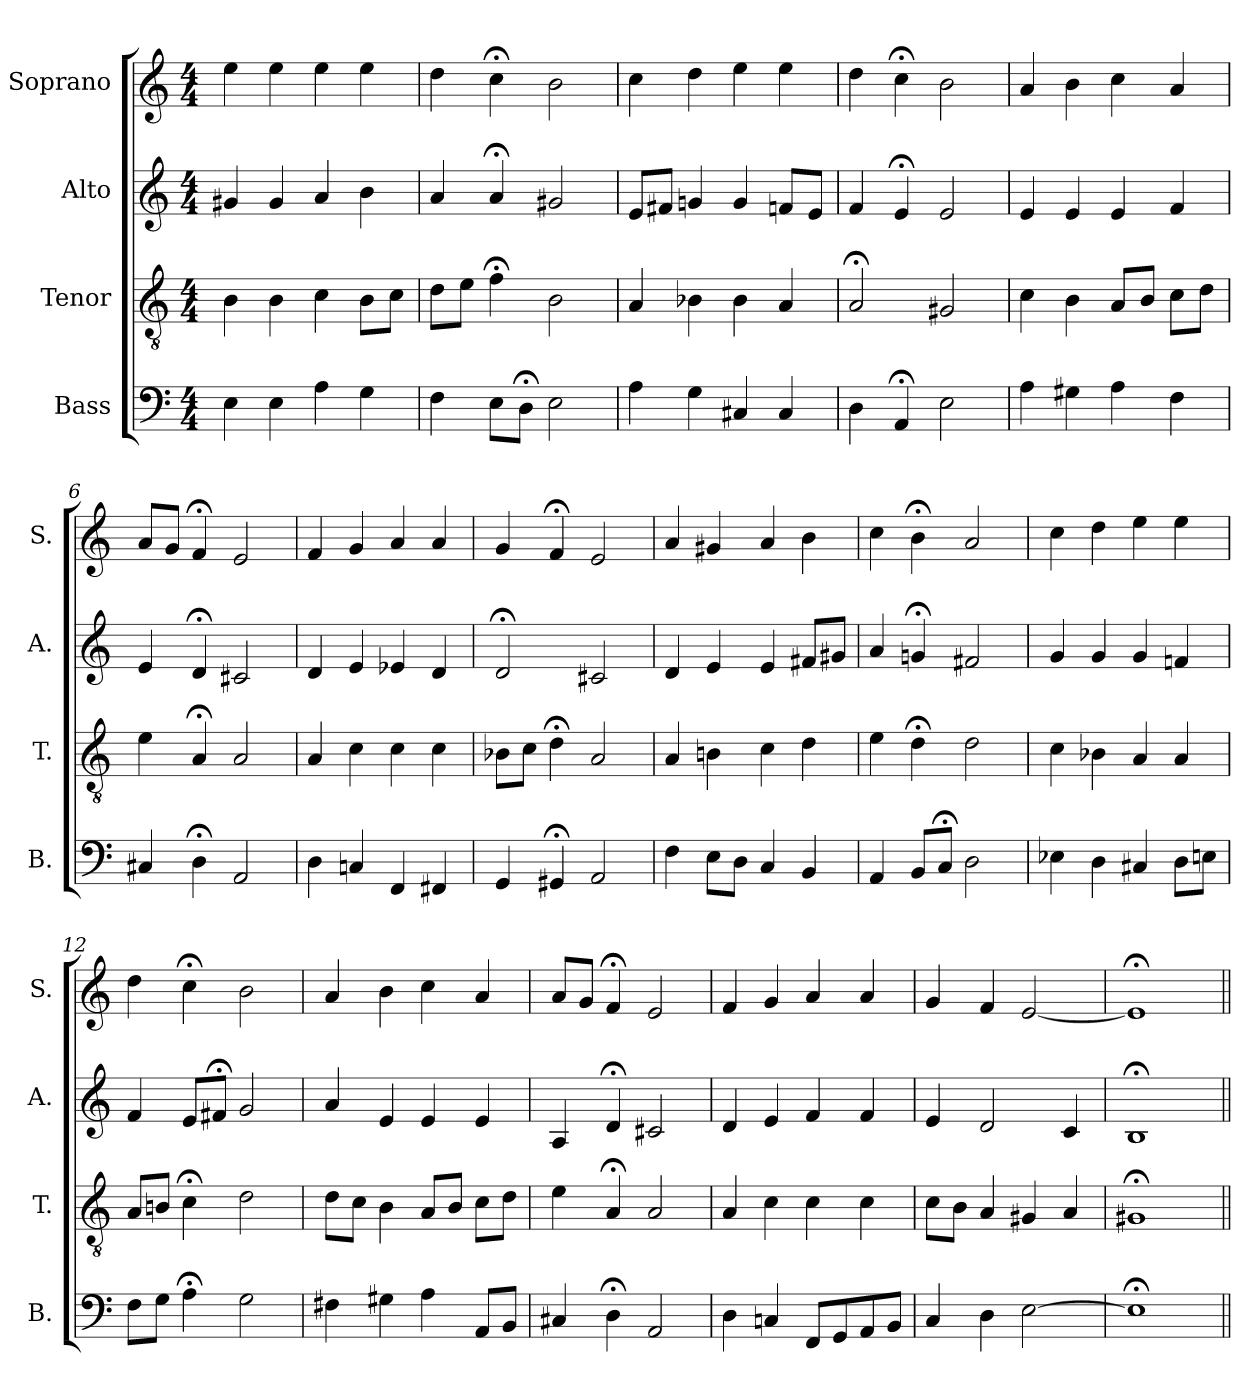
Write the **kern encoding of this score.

**kern	**kern	**kern	**kern
*part4	*part3	*part2	*part1
*staff4	*staff3	*staff2	*staff1
*I"Bass	*I"Tenor	*I"Alto	*I"Soprano
*I'B.	*I'T.	*I'A.	*I'S.
*clefF4	*clefGv2	*clefG2	*clefG2
*	*ITrd7c12	*	*
*k[]	*k[]	*k[]	*k[]
*C:	*C:	*C:	*C:
*M4/4	*M4/4	*M4/4	*M4/4
=1	=1	=1	=1
4E\	4BB\	4g#X/	4ee\
4E\	4BB\	4g#/	4ee\
4A\	4C\	4a/	4ee\
4G\	8BB\L	4b\	4ee\
.	8C\J	.	.
=2	=2	=2	=2
4F\	8D\L	4a/	4dd\
.	8E\J	.	.
8E\L	4F;<\	4a;</	4cc;<\
8D;<\J	.	.	.
2E\	2BB\	2g#X/	2b\
=3	=3	=3	=3
4A\	4AA/	8e/L	4cc\
.	.	8f#X/J	.
4G\	4BB-X\	4gn/	4dd\
4C#X/	4BB-\	4g/	4ee\
4C#/	4AA/	8fn/L	4ee\
.	.	8e/J	.
=4	=4	=4	=4
4D\	2AA;</	4f/	4dd\
4AA;</	.	4e;</	4cc;<\
2E\	2GG#X/	2e/	2b\
=5	=5	=5	=5
4A\	4C\	4e/	4a/
4G#X\	4BB\	4e/	4b\
4A\	8AA/L	4e/	4cc\
.	8BB/J	.	.
4F\	8C\L	4f/	4a/
.	8D\J	.	.
!!LO:LB:g=z
=6	=6	=6	=6
4C#X/	4E\	4e/	8a/L
.	.	.	8g/J
4D;<\	4AA;</	4d;</	4f;</
2AA/	2AA/	2c#X/	2e/
=7	=7	=7	=7
4D\	4AA/	4d/	4f/
4Cn/	4C\	4e/	4g/
4FF/	4C\	4e-X/	4a/
4FF#X/	4C\	4d/	4a/
=8	=8	=8	=8
4GG/	8BB-X\L	2d;</	4g/
.	8C\J	.	.
4GG#X;</	4D;<\	.	4f;</
2AA/	2AA/	2c#X/	2e/
=9	=9	=9	=9
4F\	4AA/	4d/	4a/
8E\L	4BBn\	4e/	4g#X/
8D\J	.	.	.
4C/	4C\	4e/	4a/
4BB/	4D\	8f#X/L	4b\
.	.	8g#X/J	.
=10	=10	=10	=10
4AA/	4E\	4a/	4cc\
8BB/L	4D;<\	4gn;</	4b;<\
8C;</J	.	.	.
2D\	2D\	2f#X/	2a/
!!LO:PB:g=z
=11	=11	=11	=11
4E-X\	4C\	4g/	4cc\
4D\	4BB-X\	4g/	4dd\
4C#X/	4AA/	4g/	4ee\
8D\L	4AA/	4fn/	4ee\
8En\J	.	.	.
=12	=12	=12	=12
8F\L	8AA/L	4f/	4dd\
8G\J	8BBn/J	.	.
4A;<\	4C;<\	8e/L	4cc;<\
.	.	8f#X;</J	.
2G\	2D\	2g/	2b\
=13	=13	=13	=13
4F#X\	8D\L	4a/	4a/
.	8C\J	.	.
4G#X\	4BB\	4e/	4b\
4A\	8AA/L	4e/	4cc\
.	8BB/J	.	.
8AA/L	8C\L	4e/	4a/
8BB/J	8D\J	.	.
!!LO:LB:g=z
=14	=14	=14	=14
4C#X/	4E\	4A/	8a/L
.	.	.	8g/J
4D;<\	4AA;</	4d;</	4f;</
2AA/	2AA/	2c#X/	2e/
=15	=15	=15	=15
4D\	4AA/	4d/	4f/
4Cn/	4C\	4e/	4g/
8FF/L	4C\	4f/	4a/
8GG/	.	.	.
8AA/	4C\	4f/	4a/
8BB/J	.	.	.
=16	=16	=16	=16
4C/	8C\L	4e/	4g/
.	8BB\J	.	.
4D\	4AA/	2d/	4f/
[2E\	4GG#X/	.	[2e/
.	4AA/	4c/	.
=17	=17	=17	=17
1E;<\]	1GG#X;</	1B;</	1e;</]
=||	=||	=||	=||
*-	*-	*-	*-
